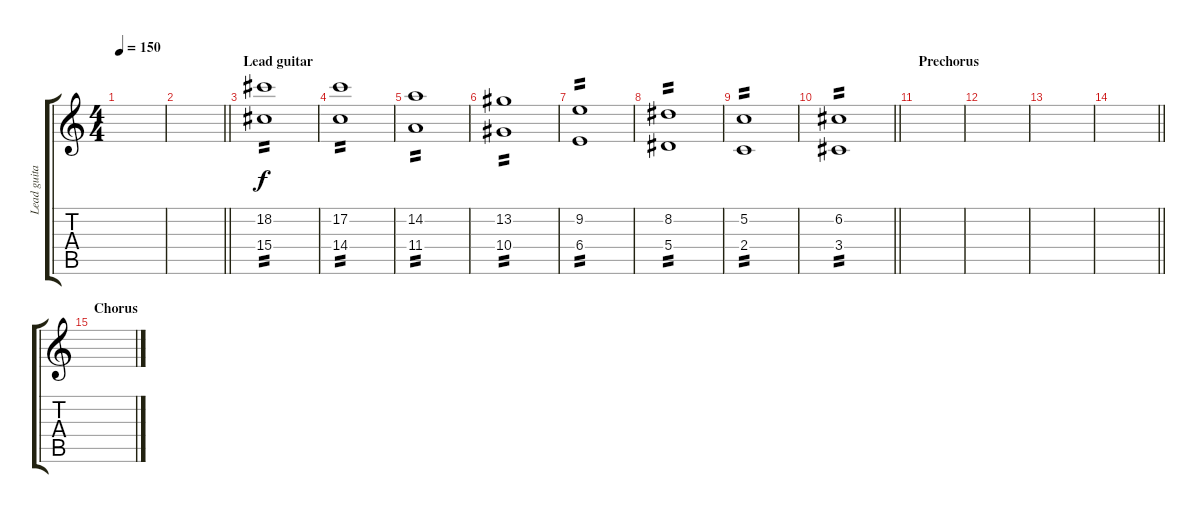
\track ("Lead guitar" "Lead guita") {instrument distortionguitar}
\staff {score tabs}
\tuning (C4 G3 Eb3 Bb2 F2 C2) {hide}
\ts (4 4)
\tempo 150
\clef g2
\ks c
|
\barLineRight lightlight
|
\section ("" "Lead guitar")
(18.2 15.4).1{tp 2} |
(17.2 14.4).1{tp 2} |
(14.2 11.4).1{tp 2} |
(13.2 10.4).1{tp 2} |
(9.2 6.4).1{tp 2} |
(8.2 5.4).1{tp 2} |
(5.2 2.4).1{tp 2} |
\barLineRight lightlight
(6.2 3.4).1{tp 2} |
\section ("" "Prechorus")
|
|
|
\barLineRight lightlight
|
\section ("" "Chorus")
